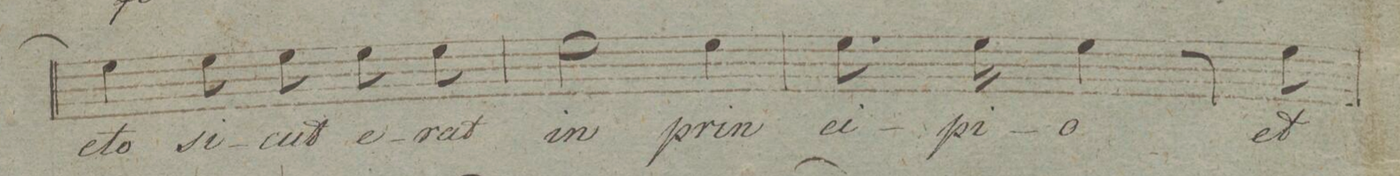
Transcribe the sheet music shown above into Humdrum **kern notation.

**kern	**text	**dynam
*I"Tenore.	*	*
*clefC4	*	*
*k[f#]	*	*
*M3/4	*	*
4d\]	-cto	.
8d\	si-	.
8d\	-cut	.
8d\	e-	.
8d\	-rat	.
=114	=114	=114
2e\	in	.
4d\	prin-	.
=115	=115	=115
8.d\	-ci-	.
16d\	-pi-	.
4d\	-o	.
8r	.	.
8d\	-et	.
=116	=116	=116
*-	*-	*-
